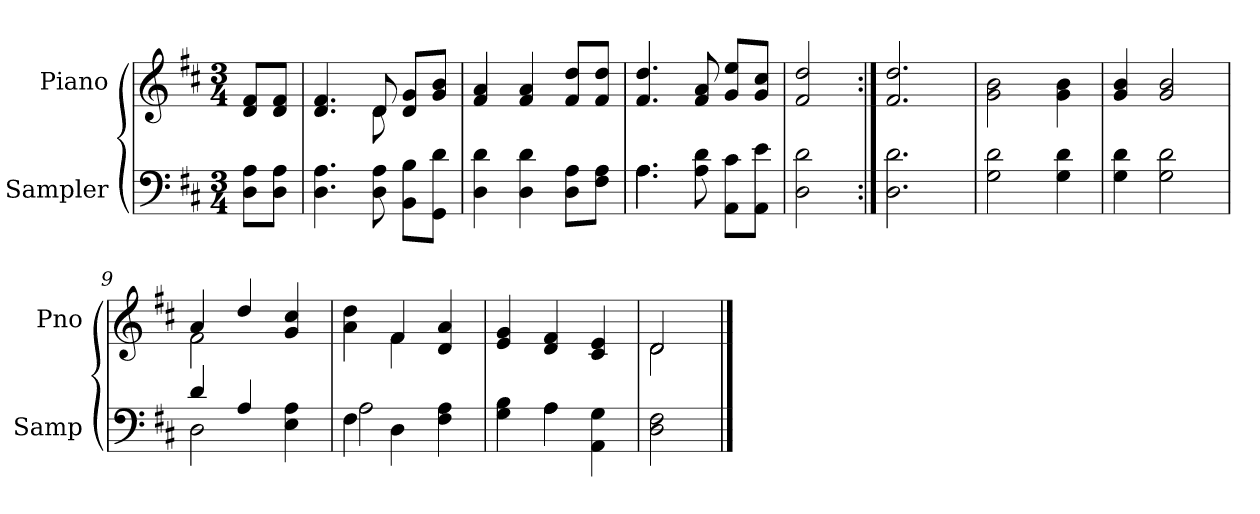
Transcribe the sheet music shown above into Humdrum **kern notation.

**kern	**kern
*part2	*part1
*staff2	*staff1
*I"Sampler	*I"Piano
*I'Samp	*I'Pno
*clefF4	*clefG2
*k[f#c#]	*k[f#c#]
*D:	*D:
*M3/4	*M3/4
=1	=1
8D\ 8A\L	8d/ 8f#/L
8D\ 8A\J	8d/ 8f#/J
=2	=2
*	*^
4.D 4.A	4.d 4.f#	4.ryy
8D 8A	8d/	8d
8BB\ 8B\L	8d/ 8g/L	4ryy
8GG\ 8d\J	8g/ 8b/J	.
*	*v	*v
=3	=3
4D 4d	4f# 4a
4D 4d	4f# 4a
8D\ 8A\L	8f#/ 8dd/L
8F#\ 8A\J	8f#/ 8dd/J
=4	=4
*^	*
4.A\	4.A	4.f# 4.dd
8A 8d	4.ryy	8f# 8a
8AA\ 8c#\L	.	8g/ 8ee/L
8AA\ 8e\J	.	8g/ 8cc#/J
*v	*v	*
=5	=5
2D 2d	2f# 2dd
=6:|!	=6:|!
2.D 2.d	2.f# 2.dd
=7	=7
2G 2d	2g\ 2b\
4G 4d	4g\ 4b\
=8	=8
4G 4d	4g 4b
2G 2d	2g 2b
=9	=9
*^	*^
4d/	2D	4a/	2f#
4A/	.	4dd/	.
4E 4A	4ryy	4g 4cc#	4ryy
=10	=10	=10	=10
4F#\	2A	4a 4dd	4ryy
4D\	.	4f#/	4f#
4F# 4A	4ryy	4d 4a	4ryy
*	*	*v	*v
=11	=11	=11
4G 4B	4ryy	4e 4g
4A\	4A	4d 4f#
4AA 4G	4ryy	4c# 4e
*v	*v	*
=12	=12
*	*^
2D 2F#	2d/	2d
*	*v	*v
==	==
*-	*-
